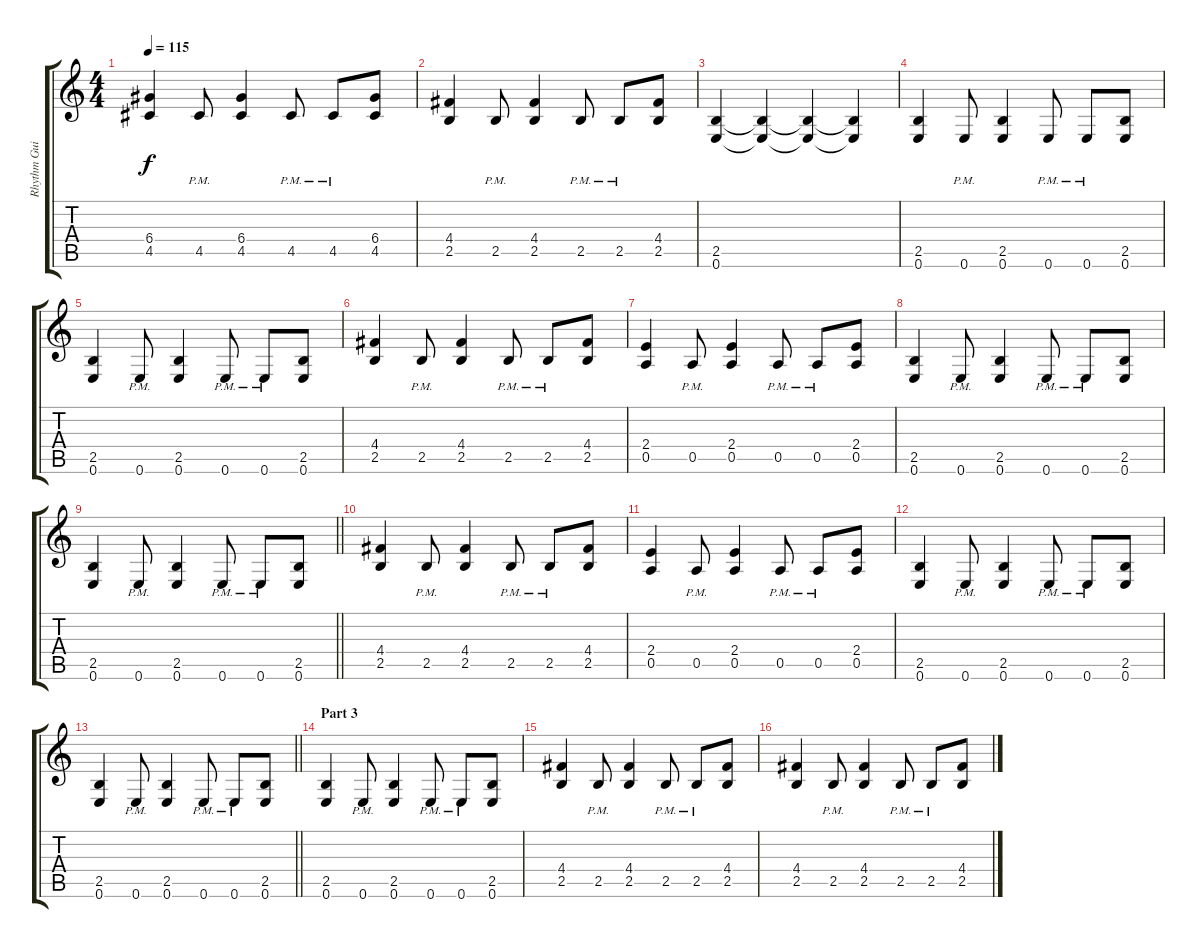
\track ("Rhythm Guitar" "Rhythm Gui") {instrument electricguitarjazz}
\staff {score tabs}
\tuning (E4 B3 G3 D3 A2 E2) {hide}
\ts (4 4)
\tempo 115
\clef g2
\ks c
(6.4 4.5).4{dy f} 4.5{pm}.8 (6.4 4.5).4 4.5{pm}.8 4.5{pm}.8 (6.4 4.5).8 |
(4.4 2.5).4 2.5{pm}.8 (4.4 2.5).4 2.5{pm}.8 2.5{pm}.8 (4.4 2.5).8 |
(2.5 0.6).4 (2.5{t} 0.6{t}).4 (2.5{t} 0.6{t}).4 (2.5{t} 0.6{t}).4 |
(2.5 0.6).4 0.6{pm}.8 (2.5 0.6).4 0.6{pm}.8 0.6{pm}.8 (2.5 0.6).8 |
(2.5 0.6).4 0.6{pm}.8 (2.5 0.6).4 0.6{pm}.8 0.6{pm}.8 (2.5 0.6).8 |
(4.4 2.5).4 2.5{pm}.8 (4.4 2.5).4 2.5{pm}.8 2.5{pm}.8 (4.4 2.5).8 |
(2.4 0.5).4 0.5{pm}.8 (2.4 0.5).4 0.5{pm}.8 0.5{pm}.8 (2.4 0.5).8 |
(2.5 0.6).4 0.6{pm}.8 (2.5 0.6).4 0.6{pm}.8 0.6{pm}.8 (2.5 0.6).8 |
\barLineRight lightlight
(2.5 0.6).4 0.6{pm}.8 (2.5 0.6).4 0.6{pm}.8 0.6{pm}.8 (2.5 0.6).8 |
(4.4 2.5).4 2.5{pm}.8 (4.4 2.5).4 2.5{pm}.8 2.5{pm}.8 (4.4 2.5).8 |
(2.4 0.5).4 0.5{pm}.8 (2.4 0.5).4 0.5{pm}.8 0.5{pm}.8 (2.4 0.5).8 |
(2.5 0.6).4 0.6{pm}.8 (2.5 0.6).4 0.6{pm}.8 0.6{pm}.8 (2.5 0.6).8 |
\barLineRight lightlight
(2.5 0.6).4 0.6{pm}.8 (2.5 0.6).4 0.6{pm}.8 0.6{pm}.8 (2.5 0.6).8 |
\section ("" "Part 3")
(2.5 0.6).4 0.6{pm}.8 (2.5 0.6).4 0.6{pm}.8 0.6{pm}.8 (2.5 0.6).8 |
(4.4 2.5).4 2.5{pm}.8 (4.4 2.5).4 2.5{pm}.8 2.5{pm}.8 (4.4 2.5).8 |
(4.4 2.5).4 2.5{pm}.8 (4.4 2.5).4 2.5{pm}.8 2.5{pm}.8 (4.4 2.5).8
